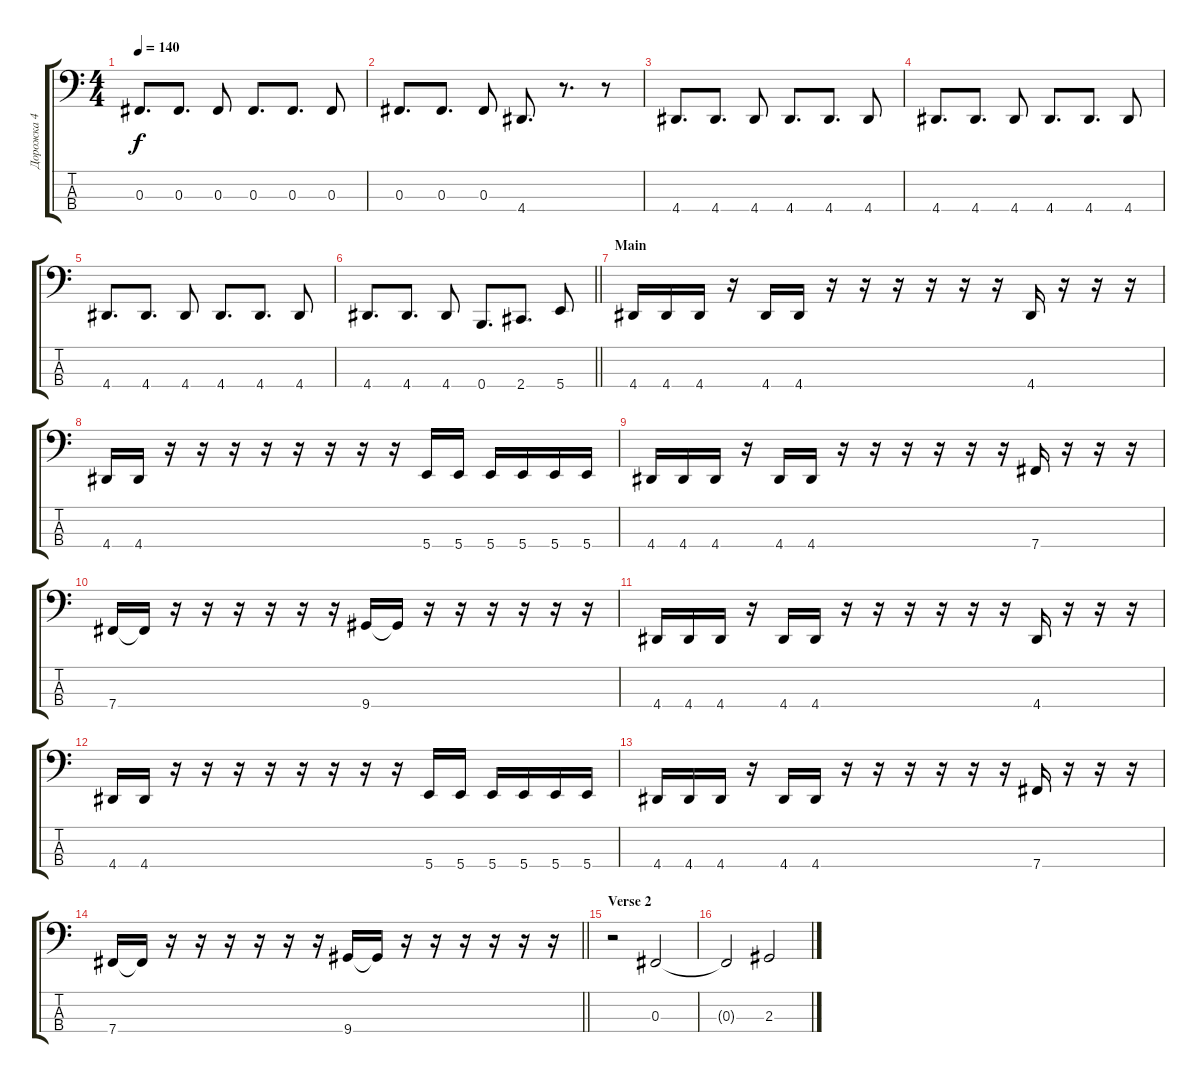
\track ("Дорожка 4" "Дорожка 4") {instrument electricbassfinger}
\staff {score tabs}
\tuning (E2 B1 Gb1 B0) {hide}
\ts (4 4)
\tempo 140
\clef f4
\ks c
0.3.8{d dy f} 0.3.8{d} 0.3.8 0.3.8{d} 0.3.8{d} 0.3.8 |
0.3.8{d} 0.3.8{d} 0.3.8 4.4.8{d} r.8{d} r.8 |
4.4.8{d} 4.4.8{d} 4.4.8 4.4.8{d} 4.4.8{d} 4.4.8 |
4.4.8{d} 4.4.8{d} 4.4.8 4.4.8{d} 4.4.8{d} 4.4.8 |
4.4.8{d} 4.4.8{d} 4.4.8 4.4.8{d} 4.4.8{d} 4.4.8 |
\barLineRight lightlight
4.4.8{d} 4.4.8{d} 4.4.8 0.4.8{d} 2.4.8{d} 5.4.8 |
\section ("" "Main")
4.4.16 4.4.16 4.4.16 r.16 4.4.16 4.4.16 r.16 r.16 r.16 r.16 r.16 r.16 4.4.16 r.16 r.16 r.16 |
4.4.16 4.4.16 r.16 r.16 r.16 r.16 r.16 r.16 r.16 r.16 5.4.16 5.4.16 5.4.16 5.4.16 5.4.16 5.4.16 |
4.4.16 4.4.16 4.4.16 r.16 4.4.16 4.4.16 r.16 r.16 r.16 r.16 r.16 r.16 7.4.16 r.16 r.16 r.16 |
7.4.16 7.4{t}.16 r.16 r.16 r.16 r.16 r.16 r.16 9.4.16 9.4{t}.16 r.16 r.16 r.16 r.16 r.16 r.16 |
4.4.16 4.4.16 4.4.16 r.16 4.4.16 4.4.16 r.16 r.16 r.16 r.16 r.16 r.16 4.4.16 r.16 r.16 r.16 |
4.4.16 4.4.16 r.16 r.16 r.16 r.16 r.16 r.16 r.16 r.16 5.4.16 5.4.16 5.4.16 5.4.16 5.4.16 5.4.16 |
4.4.16 4.4.16 4.4.16 r.16 4.4.16 4.4.16 r.16 r.16 r.16 r.16 r.16 r.16 7.4.16 r.16 r.16 r.16 |
\barLineRight lightlight
7.4.16 7.4{t}.16 r.16 r.16 r.16 r.16 r.16 r.16 9.4.16 9.4{t}.16 r.16 r.16 r.16 r.16 r.16 r.16 |
\section ("" "Verse 2")
r.2 0.3.2 |
0.3{t}.2 2.3.2
